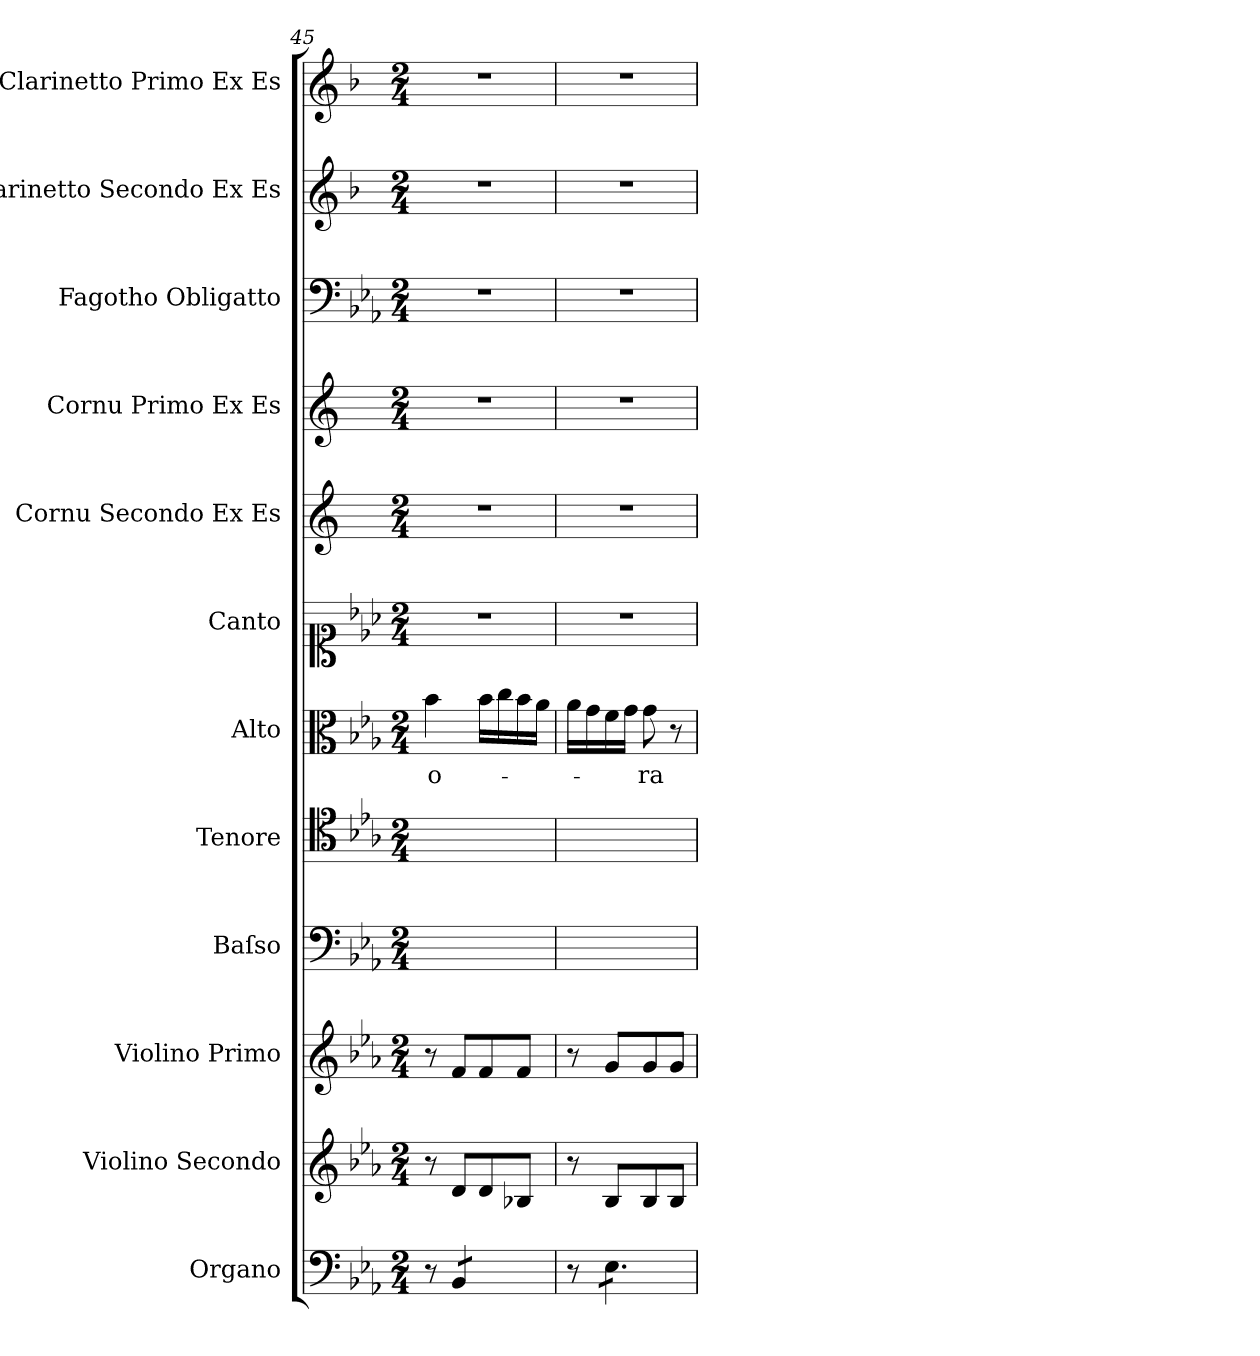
**kern	**kern	**kern	**kern	**kern	**kern	**text	**kern	**kern	**kern	**kern	**kern	**kern
*part12	*part11	*part10	*part9	*part8	*part7	*part7	*part6	*part5	*part4	*part3	*part2	*part1
*staff12	*staff11	*staff10	*staff9	*staff8	*staff7	*staff7	*staff6	*staff5	*staff4	*staff3	*staff2	*staff1
*I"Organo	*I"Violino Secondo	*I"Violino Primo	*I"Baſso	*I"Tenore	*I"Alto	*	*I"Canto	*I"Cornu Secondo Ex Es	*I"Cornu Primo Ex Es	*I"Fagotho Obligatto	*I"Clarinetto Secondo Ex Es	*I"Clarinetto Primo Ex Es
*I'Org	*	*I'Vno I	*I'B.	*I'T.	*I'A.	*	*I'C.	*	*I'Cor I	*I'Fag.	*	*I'Cor I
*clefF4	*clefG2	*clefG2	*clefF4	*clefC4	*clefC3	*	*clefC1	*clefG2	*clefG2	*clefF4	*clefG2	*clefG2
*	*	*	*	*	*	*	*	*ITrd5c9	*ITrd5c9	*	*ITrd1c2	*ITrd1c2
*k[b-e-a-]	*k[b-e-a-]	*k[b-e-a-]	*k[b-e-a-]	*k[b-e-a-]	*k[b-e-a-]	*	*k[b-e-a-]	*k[b-e-a-]	*k[b-e-a-]	*k[b-e-a-]	*k[b-e-a-]	*k[b-e-a-]
*c:	*c:	*c:	*c:	*c:	*c:	*	*c:	*c:	*c:	*c:	*c:	*c:
*M2/4	*M2/4	*M2/4	*M2/4	*M2/4	*M2/4	*	*M2/4	*M2/4	*M2/4	*M2/4	*M2/4	*M2/4
=45	=45	=45	=45	=45	=45	=45	=45	=45	=45	=45	=45	=45
8r	8r	8r	2ryy	2ryy	4b-\	o-	2r	2r	2r	2r	2r	2r
*tremolo	*	*	*	*	*	*	*	*	*	*	*	*
8BB-/L	8d/L	8f/L	.	.	.	.	.	.	.	.	.	.
8BB-/J	8d/	8f/	.	.	16b-\LL	.	.	.	.	.	.	.
.	.	.	.	.	16cc\	.	.	.	.	.	.	.
8ryy	8B-X/J	8f/J	.	.	16b-\	.	.	.	.	.	.	.
.	.	.	.	.	16a-\JJ	.	.	.	.	.	.	.
=46	=46	=46	=46	=46	=46	=46	=46	=46	=46	=46	=46	=46
8r	8r	8r	2ryy	2ryy	16a-\LL	.	2r	2r	2r	2r	2r	2r
.	.	.	.	.	16g\	.	.	.	.	.	.	.
8E-\L	8B-/L	8g/L	.	.	16f\	.	.	.	.	.	.	.
.	.	.	.	.	16g\JJ	.	.	.	.	.	.	.
8E-\	8B-/	8g/	.	.	8g\	-ra	.	.	.	.	.	.
8E-\J	8B-/J	8g/J	.	.	8r	.	.	.	.	.	.	.
*Xtremolo	*	*	*	*	*	*	*	*	*	*	*	*
=	=	=	=	=	=	=	=	=	=	=	=	=
*-	*-	*-	*-	*-	*-	*-	*-	*-	*-	*-	*-	*-
